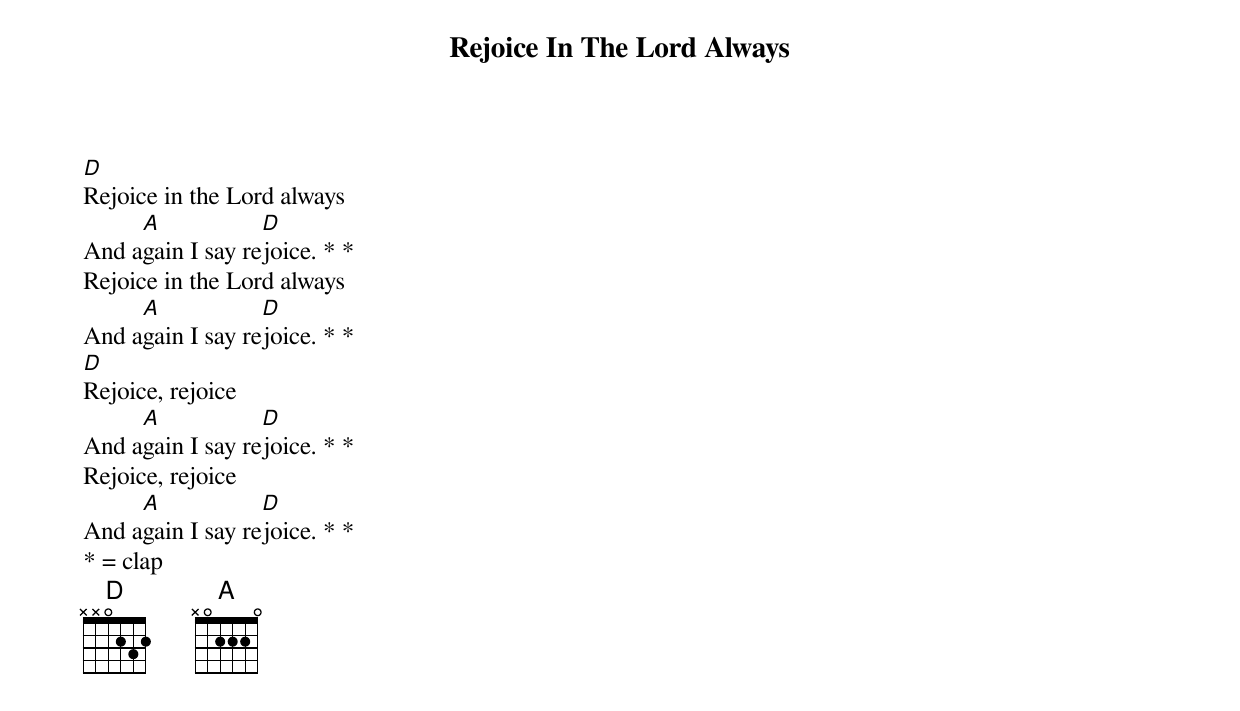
{title: Rejoice In The Lord Always}


[D]Rejoice in the Lord always
And a[A]gain I say re[D]joice. * *
Rejoice in the Lord always
And a[A]gain I say re[D]joice. * *
[D]Rejoice, rejoice
And a[A]gain I say re[D]joice. * *
Rejoice, rejoice
And a[A]gain I say re[D]joice. * *
* = clap
